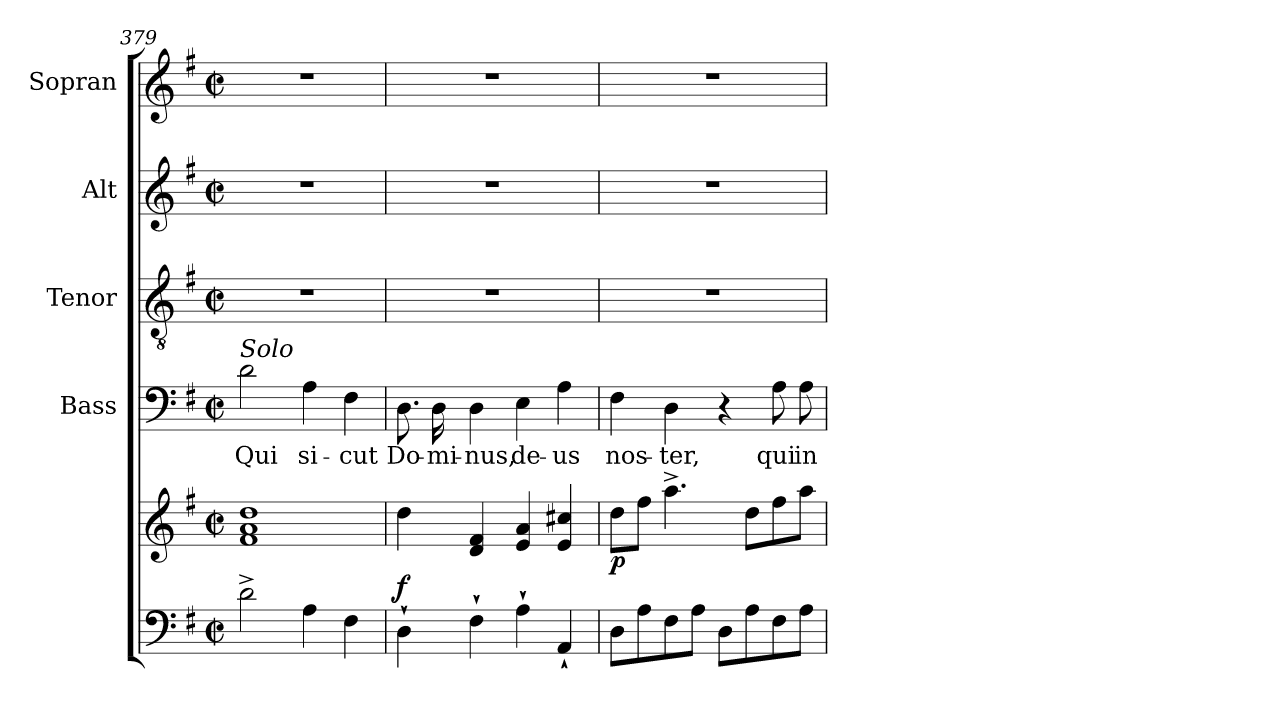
**kern	**kern	**dynam	**kern	**text	**kern	**kern	**kern
*part5	*part5	*part5	*part4	*part4	*part3	*part2	*part1
*staff6	*staff5	*staff5/6	*staff4	*staff4	*staff3	*staff2	*staff1
*	*	*	*I"Bass	*	*I"Tenor	*I"Alt	*I"Sopran
*	*	*	*I'B.	*	*I'T.	*I'A.	*I'S.
*clefF4	*clefG2	*	*clefF4	*	*clefGv2	*clefG2	*clefG2
*k[f#]	*k[f#]	*	*k[f#]	*	*k[f#]	*k[f#]	*k[f#]
*G:	*G:	*	*G:	*	*G:	*G:	*G:
*M2/2	*M2/2	*	*M2/2	*	*M2/2	*M2/2	*M2/2
*met(c|)	*met(c|)	*	*met(c|)	*	*met(c|)	*met(c|)	*met(c|)
=379	=379	=379	=379	=379	=379	=379	=379
!	!	!	!LO:TX:a:i:t=Solo	!	!	!	!
!	!	!	!	!LO:LY:b	!	!	!
2d^>\	1f# 1a 1dd	.	2d\	Qui	1r	1r	1r
!	!	!	!	!LO:LY:b	!	!	!
4A\	.	.	4A\	si-	.	.	.
!	!	!	!	!LO:LY:b	!	!	!
4F#\	.	.	4F#\	-cut	.	.	.
!!LO:LB:g=z
=380	=380	=380	=380	=380	=380	=380	=380
!	!	!LO:DY:a=2	!	!LO:LY:b	!	!	!
4D`>\	4dd\	f	8.D\	Do-	1r	1r	1r
!	!	!	!	!LO:LY:b	!	!	!
.	.	.	16D\	-mi-	.	.	.
!	!	!	!	!LO:LY:b	!	!	!
4F#`>\	4d/ 4f#/	.	4D\	-nus,	.	.	.
!	!	!	!	!LO:LY:b	!	!	!
4A`>\	4e/ 4a/	.	4E\	de-	.	.	.
!	!	!	!	!LO:LY:b	!	!	!
4AA`</	4e/ 4cc#X/	.	4A\	-us	.	.	.
=381	=381	=381	=381	=381	=381	=381	=381
!	!	!LO:DY:b	!	!LO:LY:b	!	!	!
8D\L	8dd\L	p	4F#\	nos-	1r	1r	1r
8A\	8ff#\J	.	.	.	.	.	.
!	!	!	!	!LO:LY:b	!	!	!
8F#\	4.aa^>\	.	4D\	-ter,	.	.	.
8A\J	.	.	.	.	.	.	.
8D\L	.	.	4r	.	.	.	.
8A\	8dd\L	.	.	.	.	.	.
!	!	!	!	!LO:LY:b	!	!	!
8F#\	8ff#\	.	8A\	qui	.	.	.
!	!	!	!	!LO:LY:b	!	!	!
8A\J	8aa\J	.	8A\	in	.	.	.
=	=	=	=	=	=	=	=
*-	*-	*-	*-	*-	*-	*-	*-
